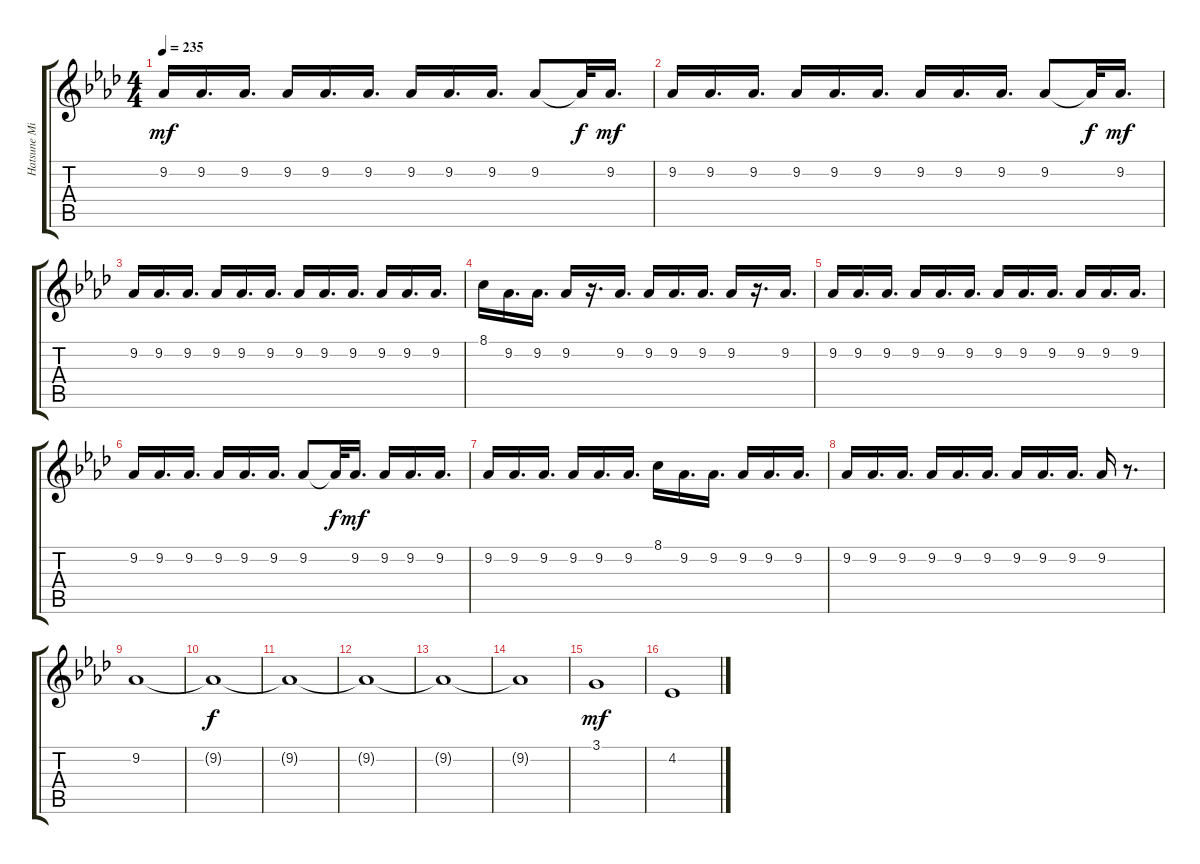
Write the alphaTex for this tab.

\track ("Hatsune Miku" "Hatsune Mi") {instrument lead1square}
\staff {score tabs}
\tuning (E4 B3 G3 D3 A2 E2) {hide}
\ts (4 4)
\tempo 235
\clef g2
\ks ab
9.2.16{dy mf} 9.2.16{d} 9.2.16{d} 9.2.16 9.2.16{d} 9.2.16{d} 9.2.16 9.2.16{d} 9.2.16{d} 9.2.8 9.2{t}.32{dy f} 9.2.16{d dy mf} |
9.2.16 9.2.16{d} 9.2.16{d} 9.2.16 9.2.16{d} 9.2.16{d} 9.2.16 9.2.16{d} 9.2.16{d} 9.2.8 9.2{t}.32{dy f} 9.2.16{d dy mf} |
9.2.16 9.2.16{d} 9.2.16{d} 9.2.16 9.2.16{d} 9.2.16{d} 9.2.16 9.2.16{d} 9.2.16{d} 9.2.16 9.2.16{d} 9.2.16{d} |
8.1.16 9.2.16{d} 9.2.16{d} 9.2.16 r.16{d} 9.2.16{d} 9.2.16 9.2.16{d} 9.2.16{d} 9.2.16 r.16{d} 9.2.16{d} |
9.2.16 9.2.16{d} 9.2.16{d} 9.2.16 9.2.16{d} 9.2.16{d} 9.2.16 9.2.16{d} 9.2.16{d} 9.2.16 9.2.16{d} 9.2.16{d} |
9.2.16 9.2.16{d} 9.2.16{d} 9.2.16 9.2.16{d} 9.2.16{d} 9.2.8 9.2{t}.32{dy f} 9.2.16{d dy mf} 9.2.16 9.2.16{d} 9.2.16{d} |
9.2.16 9.2.16{d} 9.2.16{d} 9.2.16 9.2.16{d} 9.2.16{d} 8.1.16 9.2.16{d} 9.2.16{d} 9.2.16 9.2.16{d} 9.2.16{d} |
9.2.16 9.2.16{d} 9.2.16{d} 9.2.16 9.2.16{d} 9.2.16{d} 9.2.16 9.2.16{d} 9.2.16{d} 9.2.16 r.8{d} |
9.2.1 |
9.2{t}.1{dy f} |
9.2{t}.1 |
9.2{t}.1 |
9.2{t}.1 |
9.2{t}.1 |
3.1.1{dy mf} |
4.2.1
